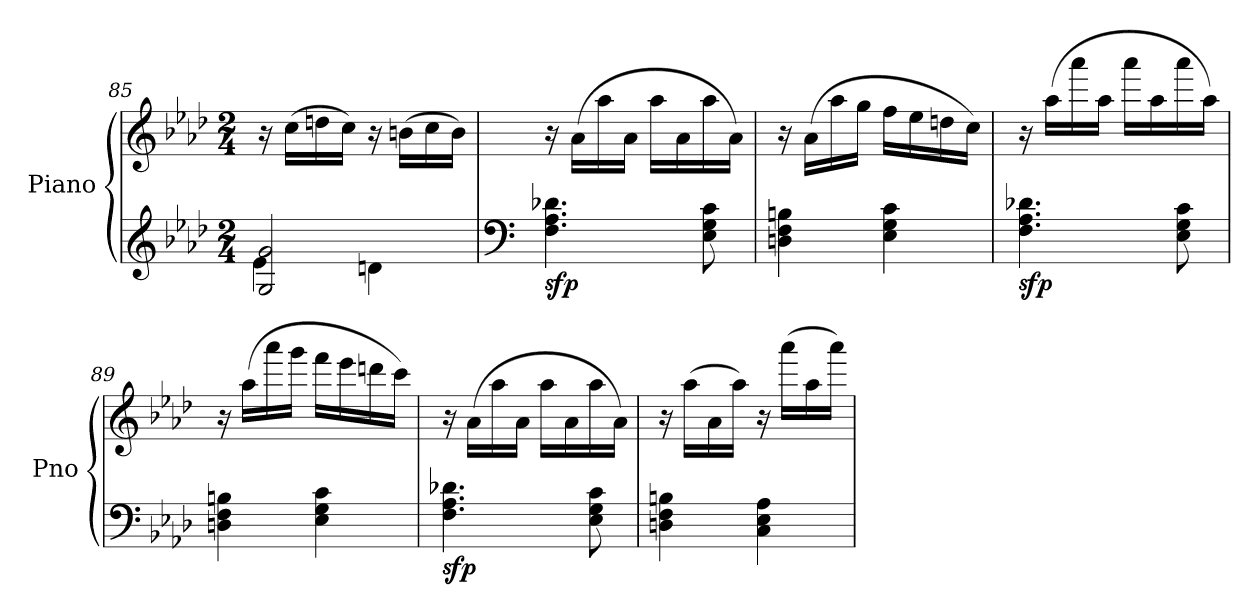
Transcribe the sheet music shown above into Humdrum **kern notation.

**kern	**kern	**dynam
*part1	*part1	*part1
*staff2	*staff1	*staff1/2
*I"Piano	*	*
*I'Pno	*	*
*clefG2	*clefG2	*
*k[b-e-a-d-]	*k[b-e-a-d-]	*
*M2/4	*M2/4	*
=85	=85	=85
*^	*	*
2G/ 2g/	4e-\	16r	.
.	.	(16cc\LL	.
.	.	16ddn\	.
.	.	16cc\JJ)	.
.	4dn\	16r	.
.	.	(16bn\LL	.
.	.	16cc\	.
.	.	16b\JJ)	.
*v	*v	*	*
=86	=86	=86
*clefF4	*	*
!	!	!LO:DY:b=2
4.F\ 4.A-\ 4.d-X\	16r	sfp
.	(16a-\LL	.
.	16aa-\	.
.	16a-\JJ	.
.	16aa-\LL	.
.	16a-\	.
8E-\ 8G\ 8c\	16aa-\	.
.	16a-\JJ)	.
=87	=87	=87
4Dn\ 4F\ 4Bn\	16r	.
.	(16a-\LL	.
.	16aa-\	.
.	16gg\JJ	.
4E-\ 4G\ 4c\	16ff\LL	.
.	16ee-\	.
.	16ddn\	.
.	16cc\JJ)	.
=88	=88	=88
!	!	!LO:DY:b=2
4.F\ 4.A-\ 4.d-X\	16r	sfp
.	(16aa-\LL	.
.	16aaa-\	.
.	16aa-\JJ	.
.	16aaa-\LL	.
.	16aa-\	.
8E-\ 8G\ 8c\	16aaa-\	.
.	16aa-\JJ)	.
!!LO:LB:g=z
=89	=89	=89
4Dn\ 4F\ 4Bn\	16r	.
.	(16aa-\LL	.
.	16aaa-\	.
.	16ggg\JJ	.
4E-\ 4G\ 4c\	16fff\LL	.
.	16eee-\	.
.	16dddn\	.
.	16ccc\JJ)	.
=90	=90	=90
!	!	!LO:DY:b=2
4.F\ 4.A-\ 4.d-X\	16r	sfp
.	(16a-\LL	.
.	16aa-\	.
.	16a-\JJ	.
.	16aa-\LL	.
.	16a-\	.
8E-\ 8G\ 8c\	16aa-\	.
.	16a-\JJ)	.
=91	=91	=91
4Dn\ 4F\ 4Bn\	16r	.
!	!	!LO:DY:b
.	(16aa-\LL	other-dynamics
.	16a-\	.
.	16aa-\JJ)	.
4C\ 4E-\ 4A-\	16r	.
.	(16aaa-\LL	.
.	16aa-\	.
.	16aaa-\JJ)	.
=	=	=
*-	*-	*-
